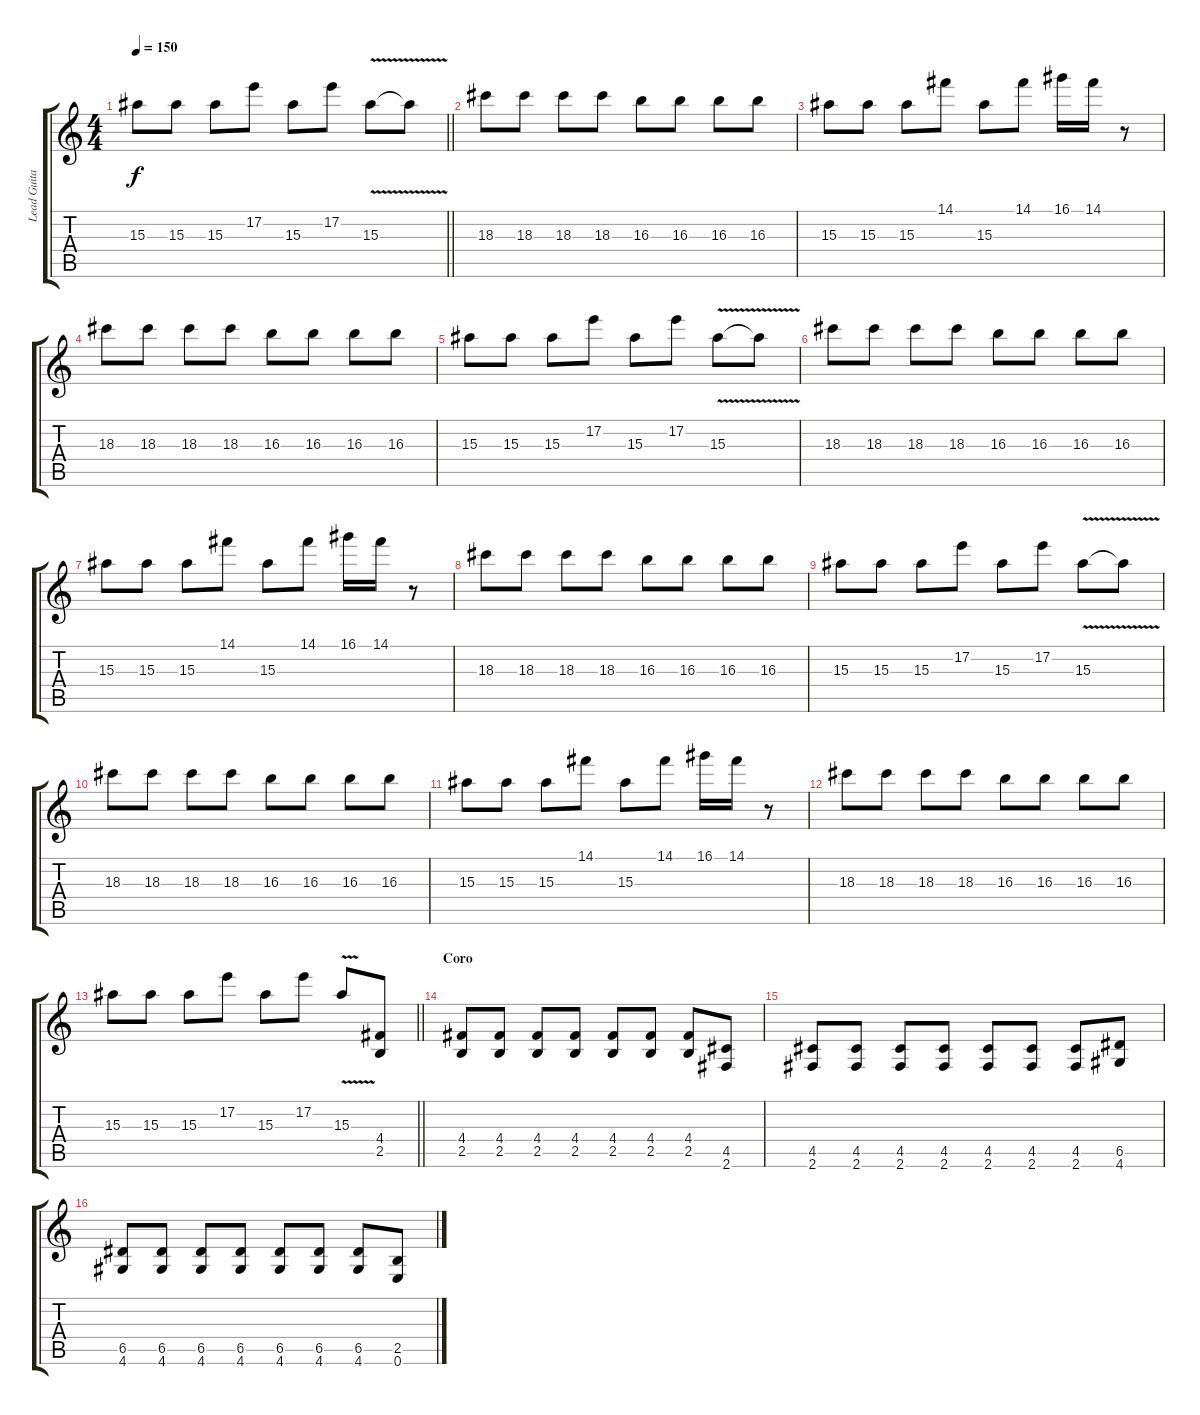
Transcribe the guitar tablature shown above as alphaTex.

\track ("Lead Guitar" "Lead Guita") {instrument distortionguitar}
\staff {score tabs}
\tuning (E4 B3 G3 D3 A2 E2) {hide}
\ts (4 4)
\section ("" "")
\tempo 150
\clef g2
\barLineRight lightlight
\ks c
15.3.8{dy f} 15.3.8 15.3.8 17.2.8 15.3.8 17.2.8 15.3{v}.8 15.3{t}.8 |
\section ("" "")
18.3.8 18.3.8 18.3.8 18.3.8 16.3.8 16.3.8 16.3.8 16.3.8 |
15.3.8 15.3.8 15.3.8 14.1.8 15.3.8 14.1.8 16.1.16 14.1.16 r.8 |
18.3.8 18.3.8 18.3.8 18.3.8 16.3.8 16.3.8 16.3.8 16.3.8 |
15.3.8 15.3.8 15.3.8 17.2.8 15.3.8 17.2.8 15.3{v}.8 15.3{t}.8 |
18.3.8 18.3.8 18.3.8 18.3.8 16.3.8 16.3.8 16.3.8 16.3.8 |
15.3.8 15.3.8 15.3.8 14.1.8 15.3.8 14.1.8 16.1.16 14.1.16 r.8 |
18.3.8 18.3.8 18.3.8 18.3.8 16.3.8 16.3.8 16.3.8 16.3.8 |
15.3.8 15.3.8 15.3.8 17.2.8 15.3.8 17.2.8 15.3{v}.8 15.3{t}.8 |
18.3.8 18.3.8 18.3.8 18.3.8 16.3.8 16.3.8 16.3.8 16.3.8 |
15.3.8 15.3.8 15.3.8 14.1.8 15.3.8 14.1.8 16.1.16 14.1.16 r.8 |
18.3.8 18.3.8 18.3.8 18.3.8 16.3.8 16.3.8 16.3.8 16.3.8 |
\barLineRight lightlight
15.3.8 15.3.8 15.3.8 17.2.8 15.3.8 17.2.8 15.3{v}.8 (4.4 2.5).8 |
\section ("" "Coro")
(4.4 2.5).8 (4.4 2.5).8 (4.4 2.5).8 (4.4 2.5).8 (4.4 2.5).8 (4.4 2.5).8 (4.4 2.5).8 (4.5 2.6).8 |
(4.5 2.6).8 (4.5 2.6).8 (4.5 2.6).8 (4.5 2.6).8 (4.5 2.6).8 (4.5 2.6).8 (4.5 2.6).8 (6.5 4.6).8 |
(6.5 4.6).8 (6.5 4.6).8 (6.5 4.6).8 (6.5 4.6).8 (6.5 4.6).8 (6.5 4.6).8 (6.5 4.6).8 (2.5 0.6).8
